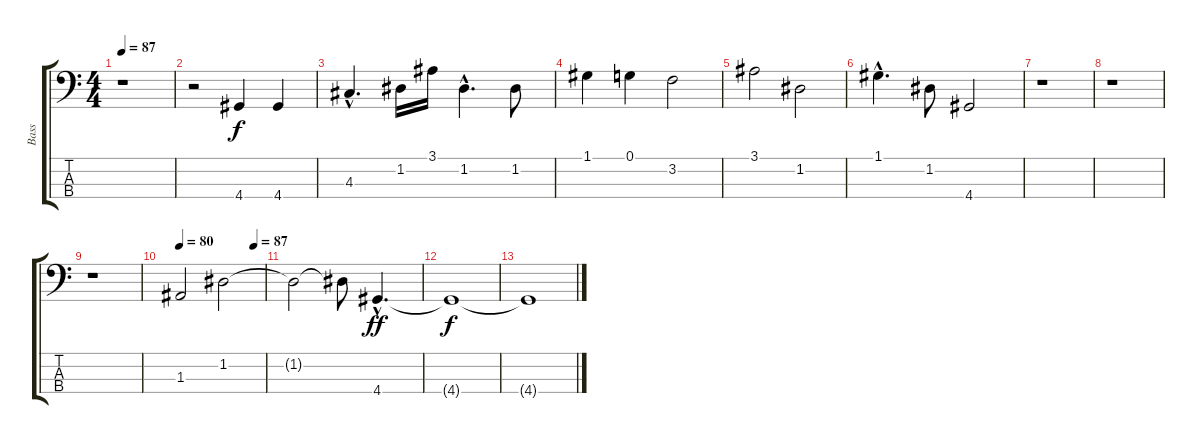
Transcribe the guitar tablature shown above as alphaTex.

\track ("Bass" "Bass") {instrument electricbassfinger}
\staff {score tabs}
\tuning (G2 D2 A1 E1) {hide}
\ts (4 4)
\tempo 87
\clef f4
\ks c
r.1{dy f} |
r.2 4.4.4 4.4.4 |
4.3{hac}.4{d} 1.2.16 3.1.16 1.2{hac}.4{d} 1.2.8 |
1.1.4 0.1.4 3.2.2 |
3.1.2 1.2.2 |
1.1{hac}.4{d} 1.2.8 4.4.2 |
r.1 |
r.1 |
r.1 |
\tempo 80
\tempo (87 0.875)
1.3.2 1.2.2 |
1.2{t}.2 1.2{t}.8 4.4{hac}.4{d dy ff} |
4.4{t}.1{dy f} |
4.4{t}.1
